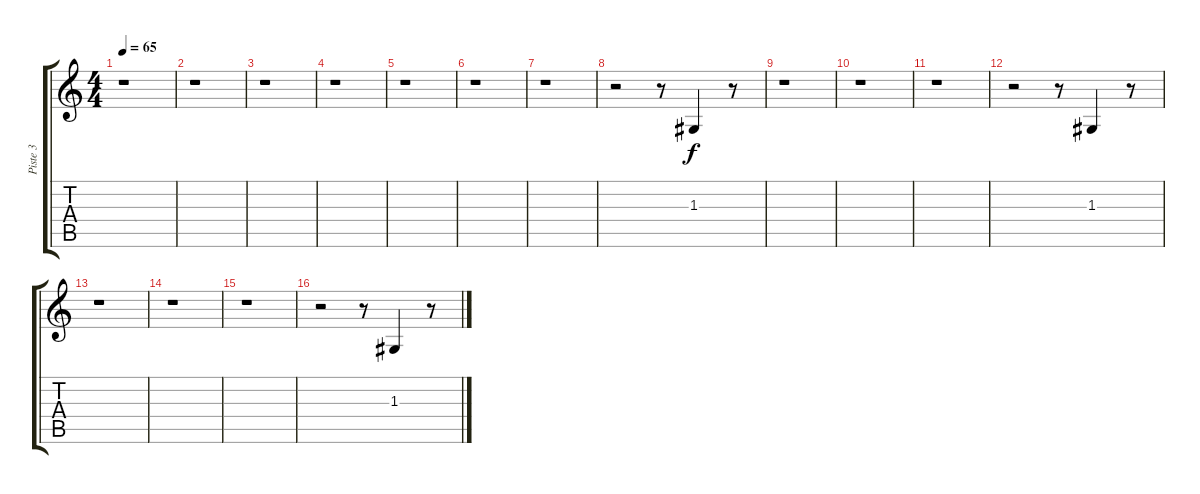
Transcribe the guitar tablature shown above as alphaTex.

\track ("Piste 3" "Piste 3") {instrument reversecymbal}
\staff {score tabs}
\tuning (E4 B3 G3 D3 A2 E2) {hide}
\ts (4 4)
\tempo 65
\clef g2
\ks c
r.1{dy f instrument reversecymbal} |
r.1 |
r.1 |
r.1 |
r.1 |
r.1 |
r.1 |
r.2 r.8 1.3.4 r.8 |
r.1 |
r.1 |
r.1 |
r.2 r.8 1.3.4 r.8 |
r.1 |
r.1 |
r.1 |
r.2 r.8 1.3.4 r.8
